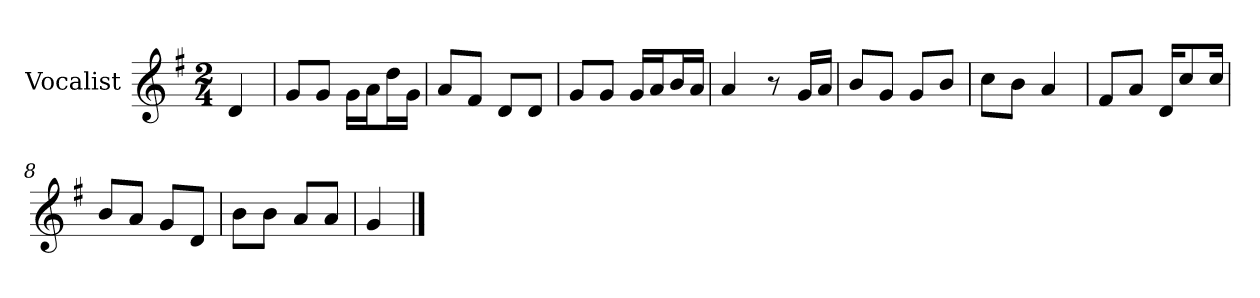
**kern
*part1
*staff1
*I"Vocalist
*k[f#]
*G:
*M2/4
=
4d
=1
8gL
8gJ
16gLL
16aJ
16ddL
16gJJ
=2
8aL
8f#J
8dL
8dJ
=3
8gL
8gJ
16gLL
16aJ
16bL
16aJJ
=4
4a
8r
16gLL
16aJJ
=5
8bL
8gJ
8gL
8bJ
=6
8ccL
8bJ
4a
=7
8f#L
8aJ
16dKL
8cc
16ccJk
=8
8bL
8aJ
8gL
8dJ
=9
8bL
8bJ
8aL
8aJ
=10
4g
==
*-
